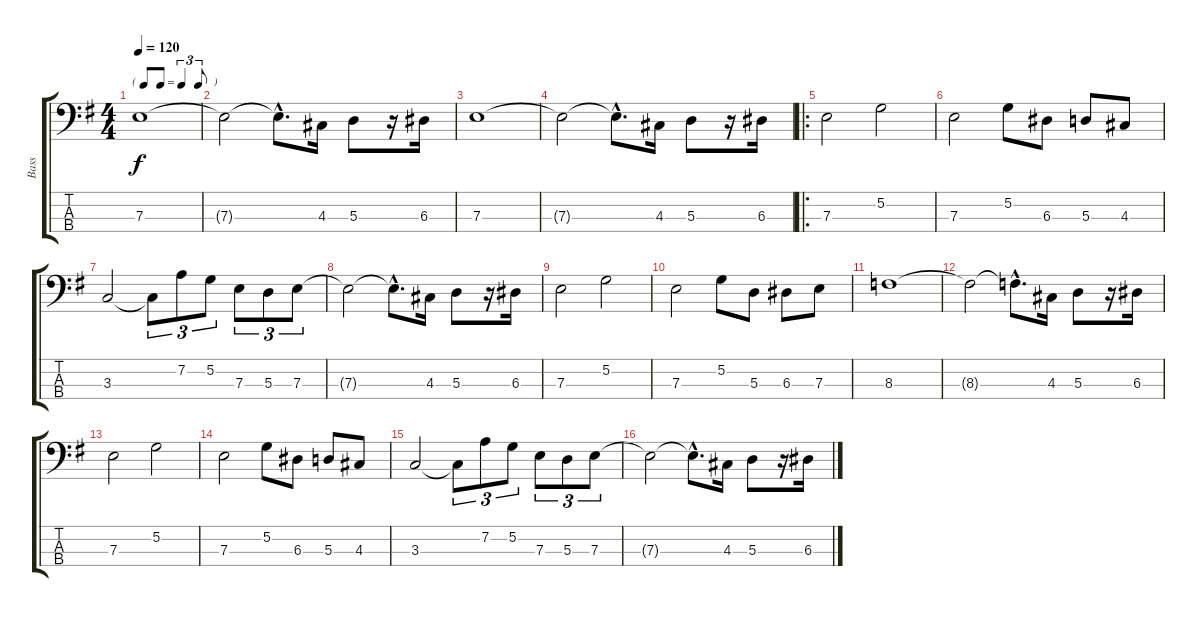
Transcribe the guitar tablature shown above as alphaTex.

\track ("Bass" "Bass") {instrument fretlessbass}
\staff {score tabs}
\tuning (G2 D2 A1 E1) {hide}
\ts (4 4)
\tf triplet8th
\tempo 120
\clef f4
\ks g
7.3.1{dy f instrument fretlessbass} |
7.3{t}.2 7.3{hac t}.8{d} 4.3.16 5.3.8 r.16 6.3.16 |
7.3.1 |
7.3{t}.2 7.3{hac t}.8{d} 4.3.16 5.3.8 r.16 6.3.16 |
\ro
7.3.2 5.2.2 |
7.3.2 5.2.8 6.3.8 5.3.8 4.3.8 |
3.3.2 3.3{t}.8{tu (3 2)} 7.2.8{tu (3 2)} 5.2.8{tu (3 2)} 7.3.8{tu (3 2)} 5.3.8{tu (3 2)} 7.3.8{tu (3 2)} |
7.3{t}.2 7.3{hac t}.8{d} 4.3.16 5.3.8 r.16 6.3.16 |
7.3.2 5.2.2 |
7.3.2 5.2.8 5.3.8 6.3.8 7.3.8 |
8.3.1 |
8.3{t}.2 8.3{hac t}.8{d} 4.3.16 5.3.8 r.16 6.3.16 |
7.3.2 5.2.2 |
7.3.2 5.2.8 6.3.8 5.3.8 4.3.8 |
3.3.2 3.3{t}.8{tu (3 2)} 7.2.8{tu (3 2)} 5.2.8{tu (3 2)} 7.3.8{tu (3 2)} 5.3.8{tu (3 2)} 7.3.8{tu (3 2)} |
7.3{t}.2 7.3{hac t}.8{d} 4.3.16 5.3.8 r.16 6.3.16
